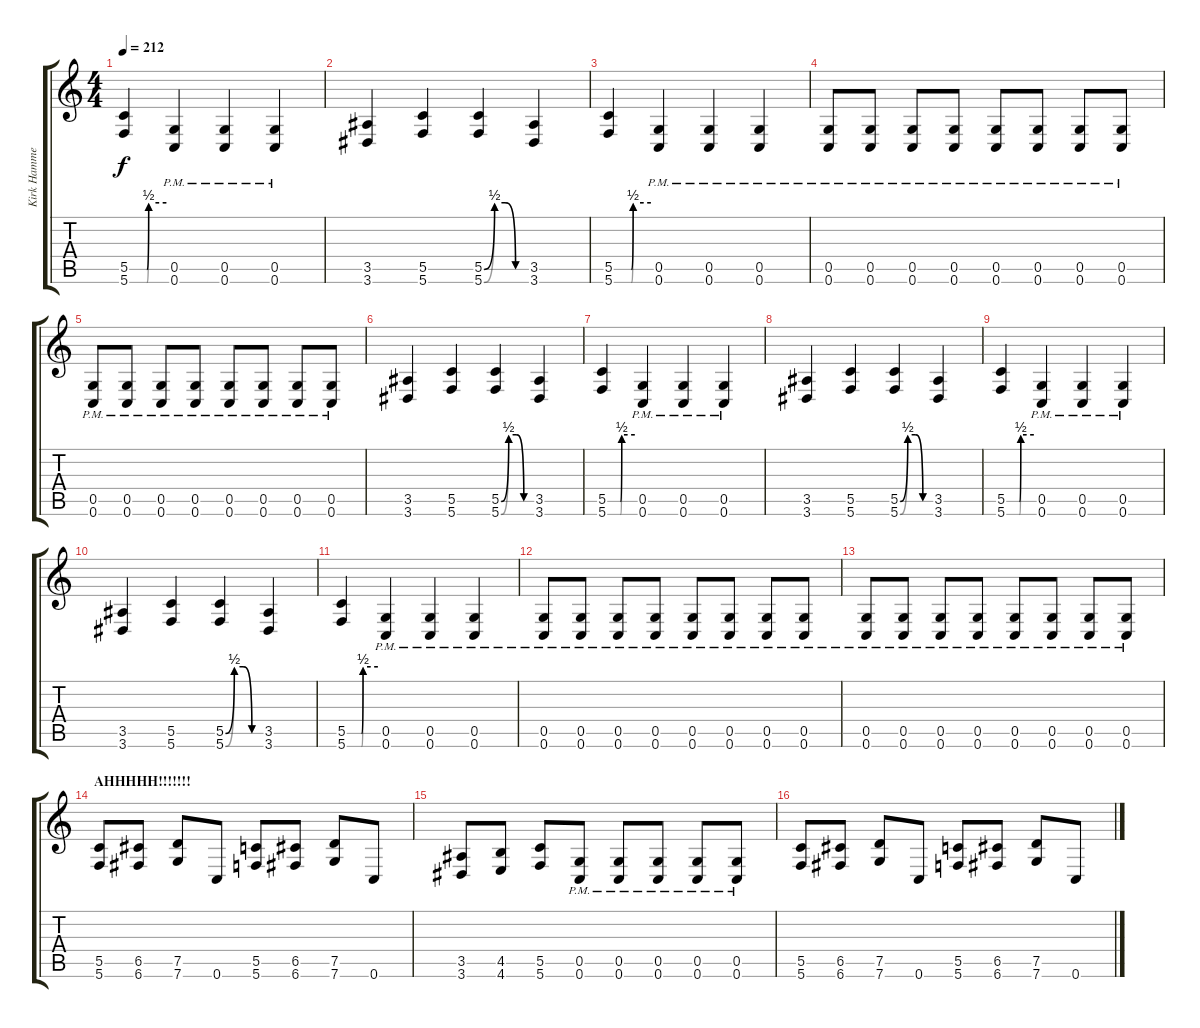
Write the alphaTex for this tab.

\track ("Kirk Hammet" "Kirk Hamme") {instrument overdrivenguitar}
\staff {score tabs}
\tuning (D4 A3 F3 C3 G2 C2) {hide}
\ts (4 4)
\tempo 212
\clef g2
\ks c
(5.5{be (custom 0 0 28 0 31 2 60 2)} 5.6{be (custom 0 0 28 0 31 2 60 2)}).4{dy f} (0.5{pm} 0.6).4 (0.5{pm} 0.6).4 (0.5{pm} 0.6).4 |
(3.5 3.6).4 (5.5 5.6).4 (5.5{be (custom 0 0 15 2 30 2 45 0 60 0)} 5.6{be (custom 0 0 15 2 30 2 45 0 60 0)}).4 (3.5 3.6).4 |
(5.5{be (custom 0 0 28 0 31 2 60 2)} 5.6{be (custom 0 0 28 0 31 2 60 2)}).4 (0.5{pm} 0.6).4 (0.5{pm} 0.6).4 (0.5{pm} 0.6).4 |
(0.5{pm} 0.6).8 (0.5{pm} 0.6).8 (0.5{pm} 0.6).8 (0.5{pm} 0.6).8 (0.5{pm} 0.6).8 (0.5{pm} 0.6).8 (0.5{pm} 0.6).8 (0.5{pm} 0.6).8 |
(0.5{pm} 0.6).8 (0.5{pm} 0.6).8 (0.5{pm} 0.6).8 (0.5{pm} 0.6).8 (0.5{pm} 0.6).8 (0.5{pm} 0.6).8 (0.5{pm} 0.6).8 (0.5{pm} 0.6).8 |
(3.5 3.6).4 (5.5 5.6).4 (5.5{be (custom 0 0 15 2 30 2 45 0 60 0)} 5.6{be (custom 0 0 15 2 30 2 45 0 60 0)}).4 (3.5 3.6).4 |
(5.5{be (custom 0 0 28 0 31 2 60 2)} 5.6{be (custom 0 0 28 0 31 2 60 2)}).4 (0.5{pm} 0.6).4 (0.5{pm} 0.6).4 (0.5{pm} 0.6).4 |
(3.5 3.6).4 (5.5 5.6).4 (5.5{be (custom 0 0 15 2 30 2 45 0 60 0)} 5.6{be (custom 0 0 15 2 30 2 45 0 60 0)}).4 (3.5 3.6).4 |
(5.5{be (custom 0 0 28 0 31 2 60 2)} 5.6{be (custom 0 0 28 0 31 2 60 2)}).4 (0.5{pm} 0.6).4 (0.5{pm} 0.6).4 (0.5{pm} 0.6).4 |
(3.5 3.6).4 (5.5 5.6).4 (5.5{be (custom 0 0 15 2 30 2 45 0 60 0)} 5.6{be (custom 0 0 15 2 30 2 45 0 60 0)}).4 (3.5 3.6).4 |
(5.5{be (custom 0 0 28 0 31 2 60 2)} 5.6{be (custom 0 0 28 0 31 2 60 2)}).4 (0.5{pm} 0.6).4 (0.5{pm} 0.6).4 (0.5{pm} 0.6).4 |
(0.5{pm} 0.6).8 (0.5{pm} 0.6).8 (0.5{pm} 0.6).8 (0.5{pm} 0.6).8 (0.5{pm} 0.6).8 (0.5{pm} 0.6).8 (0.5{pm} 0.6).8 (0.5{pm} 0.6).8 |
(0.5{pm} 0.6).8 (0.5{pm} 0.6).8 (0.5{pm} 0.6).8 (0.5{pm} 0.6).8 (0.5{pm} 0.6).8 (0.5{pm} 0.6).8 (0.5{pm} 0.6).8 (0.5{pm} 0.6).8 |
\section ("" "AHHHHH!!!!!!!")
(5.5 5.6).8 (6.5 6.6).8 (7.5 7.6).8 0.6.8 (5.5 5.6).8 (6.5 6.6).8 (7.5 7.6).8 0.6.8 |
(3.5 3.6).8 (4.5 4.6).8 (5.5 5.6).8 (0.5{pm} 0.6).8 (0.5{pm} 0.6).8 (0.5{pm} 0.6).8 (0.5{pm} 0.6).8 (0.5{pm} 0.6).8 |
(5.5 5.6).8 (6.5 6.6).8 (7.5 7.6).8 0.6.8 (5.5 5.6).8 (6.5 6.6).8 (7.5 7.6).8 0.6.8
